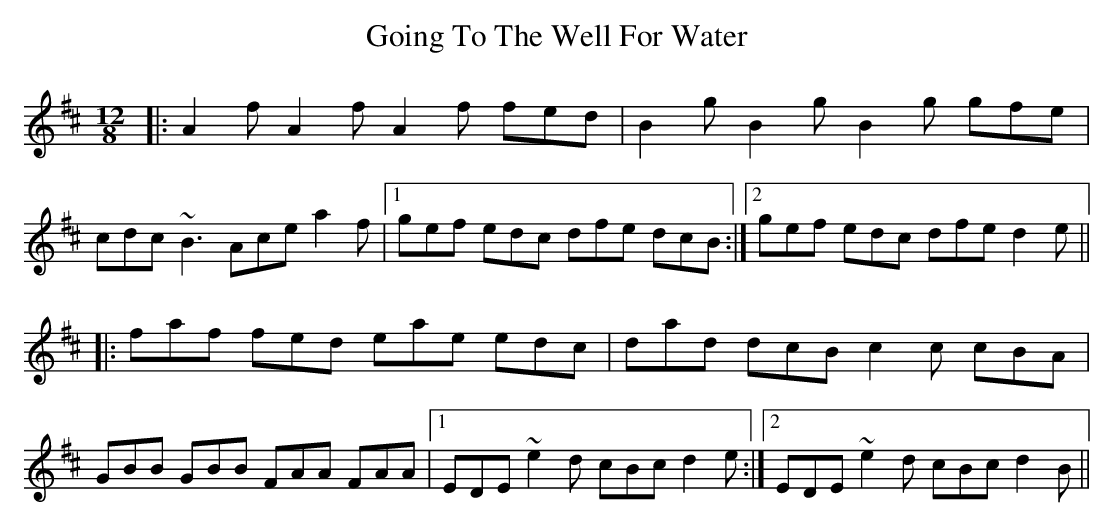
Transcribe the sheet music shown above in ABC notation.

X:1
T: Going To The Well For Water
M: 12/8
L: 1/8
K: Dmaj
|:A2f A2f A2f fed|B2g B2g B2g gfe|
cdc ~B3 Ace a2f|1 gef edc dfe dcB:|2 gef edc dfe d2e||
|:faf fed eae edc|dad dcB c2c cBA|
GBB GBB FAA FAA|1 EDE ~e2d cBc d2e:|2 EDE ~e2d cBc d2B||
